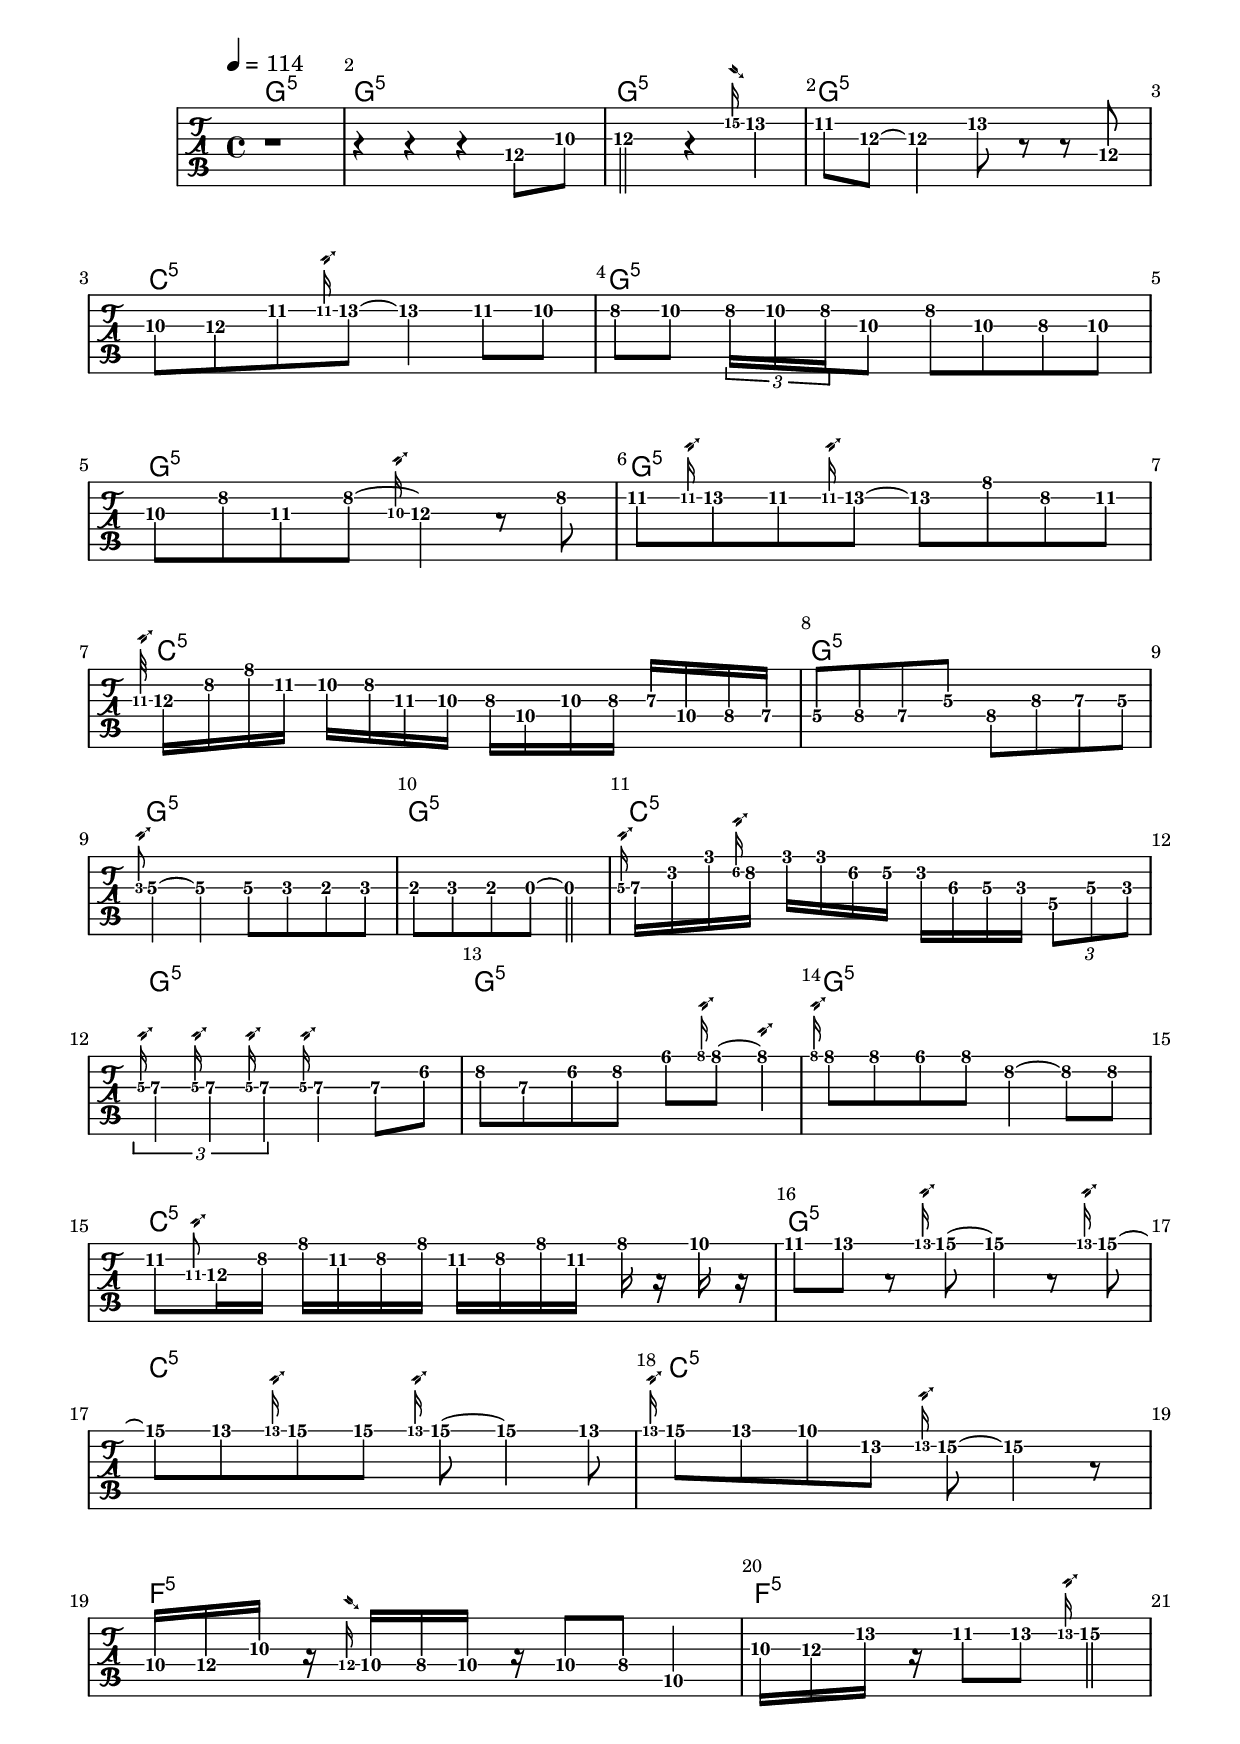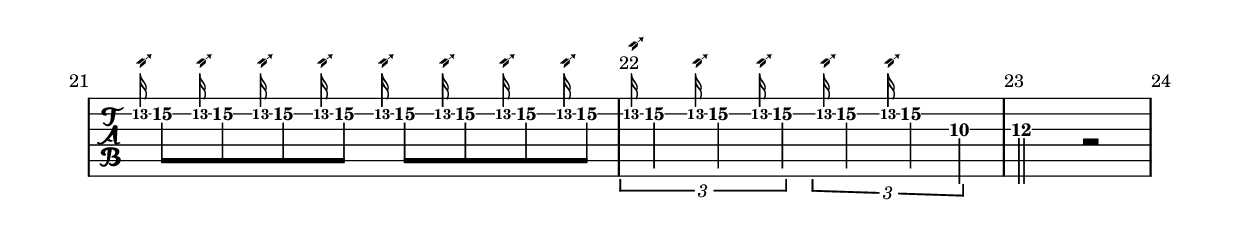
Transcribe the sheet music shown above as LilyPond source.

\version "2.20.0"

\include "../../../macros/macros.ly"
\version "2.20.0"

song_tempo = 114

% Bb
ma = {

}

mg = {
    <g,\6 d\5 g\4>8
    <g,\6 d\5 g\4>8
    <g,\6 d\5 g\4>8
    r8
    <g,\6 d\5 g\4>8
    <g,\6 d\5 g\4>8
    <g,\6 d\5 g\4>8
    r8
}
mc = {
    <c\5 g\4 c'\3>8
    <c\5 g\4 c'\3>8
    <c\5 g\4 c'\3>8
    r8

    <c\5 g\4 c'\3>8
    <c\5 g\4 c'\3>8
    <c\5 g\4 c'\3>8
    r8
}
mf = {
    <f,\6 c\5 f\4>8
    <f,\6 c\5 f\4>8
    <f,\6 c\5 f\4>8
    r8
    <f,\6 c\5 f\4>8
    <f,\6 c\5 f\4>8
    <f,\6 c\5 f\4>8
    r8
}

lignea = {
    \mg | \mg | \mc | \mg |
}

ligneb = {
    \mc | \mc | \mf | \mf |
}



rhythm = {
% une mesure pour la levée
r1 |
\mg
\lignea
\lignea
\lignea
\lignea
\ligneb
}


song_chords = \chordmode {
g1:5
|
g1:5
|
g1:5 | g1:5 | c1:5 | g1:5 |
g1:5 | g1:5 | c1:5 | g1:5 |
g1:5 | g1:5 | c1:5 | g1:5 |
g1:5 | g1:5 | c1:5 | g1:5 |
c1:5 | c1:5 | f1:5 | f1:5 |

}


lead = {
  \absolute  {
    \override Score.SpacingSpanner.shortest-duration-space = #4.0


    % les numeros de mesure ici commencent

    %
    r1
    |
    % ( levée )
    r4 r4 r4 d'8\4 f'8\3
    |


    \set Score.currentBarNumber = 1
    % mes 1
    g'2\3 r4 \myrelease d''16\2 c''4\2
    |

    % mes 2
    bes'8\2  g'8~\3 g'4\3 c''8\2 r8 r8 d'8\4
    |

    % mes 3
    f'8\3 g'8\3 bes'8\2 \mypull bes'16\2 c''8~\2 c''4\2 bes'8\2 a'8\2
    |

    % mes 4
    g'8\2 a'8\2 \times 2/3 { g'16\2 a'16\2 g'16\2 } f'8\3 g'8\2 f'8\3 dis'8\3 f'8\3
    |

    % mes 5
    f'8\3 g'8\2 fis'8\3 g'8~\2 \mypull f'16\3 g'4\3 r8 g'8\2
    |

    % mes 6
    bes'8\2 \mypull bes'16\2 c''8\2 bes'8\2 \mypull bes'16\2 c''8~\2 c''8\2 c''8\1 g'8\2 bes'8\2
    |

    % mes 7
    \mypull fis'32\3 g'16\3 g'16\2 c''16\1 bes'16\2
    a'16\2 g'16\2 ges'16\3  f'16\3
    ees'16\3 c'16\4 f'16\3 ees'16\3
    d'16\3 c'16\4 bes16\4 a16\4
    |

    % mes 8
    g8\4 bes8\4 a8\4 c'8\3 bes8\4 ees'8\3 d'8\3 c'8\3
    |

    % mes 9
    \mypull bes8\3 c'4~\3 c'4\3 c'8\3 bes8\3 a8\3 bes8\3

    % mes 10
    a8\3 bes8\3 a8\3 g8~\3 g2\3

    % mes 11
    \mypull c'16\3 d'16\3 d'16\2 g'16\1  \mypull f'16\2 g'16\2
    g'\1 g'\1 f'\2 e'\2
    d'\2 des'\3 c'\3 bes\3
    \times 2/3 { g8\4 c'8\3 bes8\3 }
    |

    % mes 12
    \times 2/3 { \mypull c'16\3 d'4\3 \mypull c'16\3 d'4\3 \mypull c'16\3 d'4\3 }
    \mypull c'16\3 d'4\3
    d'8\3 f'8\2
    |

    % mes 13
    g'8\2 d'8\3 f'8\2 g'8\2  bes'8\1 \mypull bis'16\1 c''8~ \mypulled  c''4
    |

    % mes 14
    \mypull c''16\1 c''8\1 c''8\1 bes'8\1 c''8\1
    g'4~\2 g'8\2 g'8\2
    |

    % mes 15
    bes'8\2 \mypull fis'8\3 g'16\3 g'16\2
    c''16\1 bes'16\2 g'16\2 c''16\1
    bes'16\2 g'16\2 c''16\1 bes'16\2
    c''16\1 r16 d''16\1 r16
    |

    % mes 16
    ees''8\1 f''8\1 r8
    \mypull f''16\1 g''8~\1 g''4\1 r8 \mypull f''16\1 g''8~\1
    |

    % mes 17
    g''8\1 f''8\1 \mypull f''16\1 g''8\1  g''8\1
    \mypull f''16\1 g''8~\1 g''4\1 f''8\1
    |

    % mes 18
    \mypull f''16\1 g''8\1 f''8\1 d''8\1 c''8\2
    \mypull c''16\2 d''8~\2 d''4\2 r8
    |

    % mes 19
    c'16\4 d'16\4 f'16\3 r16
    \myrelease d'16\4 c'16\4   bes16\4 bis16\4 r16
    c'8\4 bes8\4 g4\5
    |

    % mes 20
    f'16\3 g'16\3 c''16\2 r16
    bes'8\2 c''8\2
    \mypull c''16\2 d''2\2
    |

    % mes 21
    \mypull c''16\2 d''8\2
    \mypull c''16\2 d''8\2
    \mypull c''16\2 d''8\2
    \mypull c''16\2 d''8\2
    \mypull c''16\2 d''8\2
    \mypull c''16\2 d''8\2
    \mypull c''16\2 d''8\2
    \mypull c''16\2 d''8\2
    |

    % mes 22
    \times 2/3 {     \mypull c''16\2 d''4\2
                     \mypull c''16\2 d''4\2
                     \mypull c''16\2 d''4\2
    }
    \times 2/3 {     \mypull c''16\2 d''4\2
                     \mypull c''16\2 d''4\2
                     f'4\3
    }
    |

    % mes 23
    g'2\3 r2


    }

}

drumbar =  \drummode {  bd4 sn4  bd4 sn4 }

drumbars = {
\repeat unfold 30 { \drumbar | }
}


drumbarhh =  \drummode {
  hihat8
  hihat8
  hihat8
  hihat8
  hihat8
  hihat8
  hihat8
  hihat8
}

drumbarshh = {
  \repeat unfold 30 {  \drumbarhh }

}


\paper {
    #(include-special-characters)
    indent = 15\mm
    line-width = 180\mm
    oddHeaderMarkup = ""
    evenHeaderMarkup = ""
    oddFooterMarkup = ""
    evenFooterMarkup = ""

    #(add-text-replacements!
    '(
    ("100" . "hundred")
    ("dpi" . "dots per inch")
    ))

}


\score {
    <<
    \new ChordNames {
        \song_chords
        }

    \new TabStaff {
        \tempo 4 = \song_tempo
        \tabFullNotation
        \override Score.BarNumber.break-visibility = ##(#t #t #t)
        \lead
    }

    >>

    \layout {}
}

